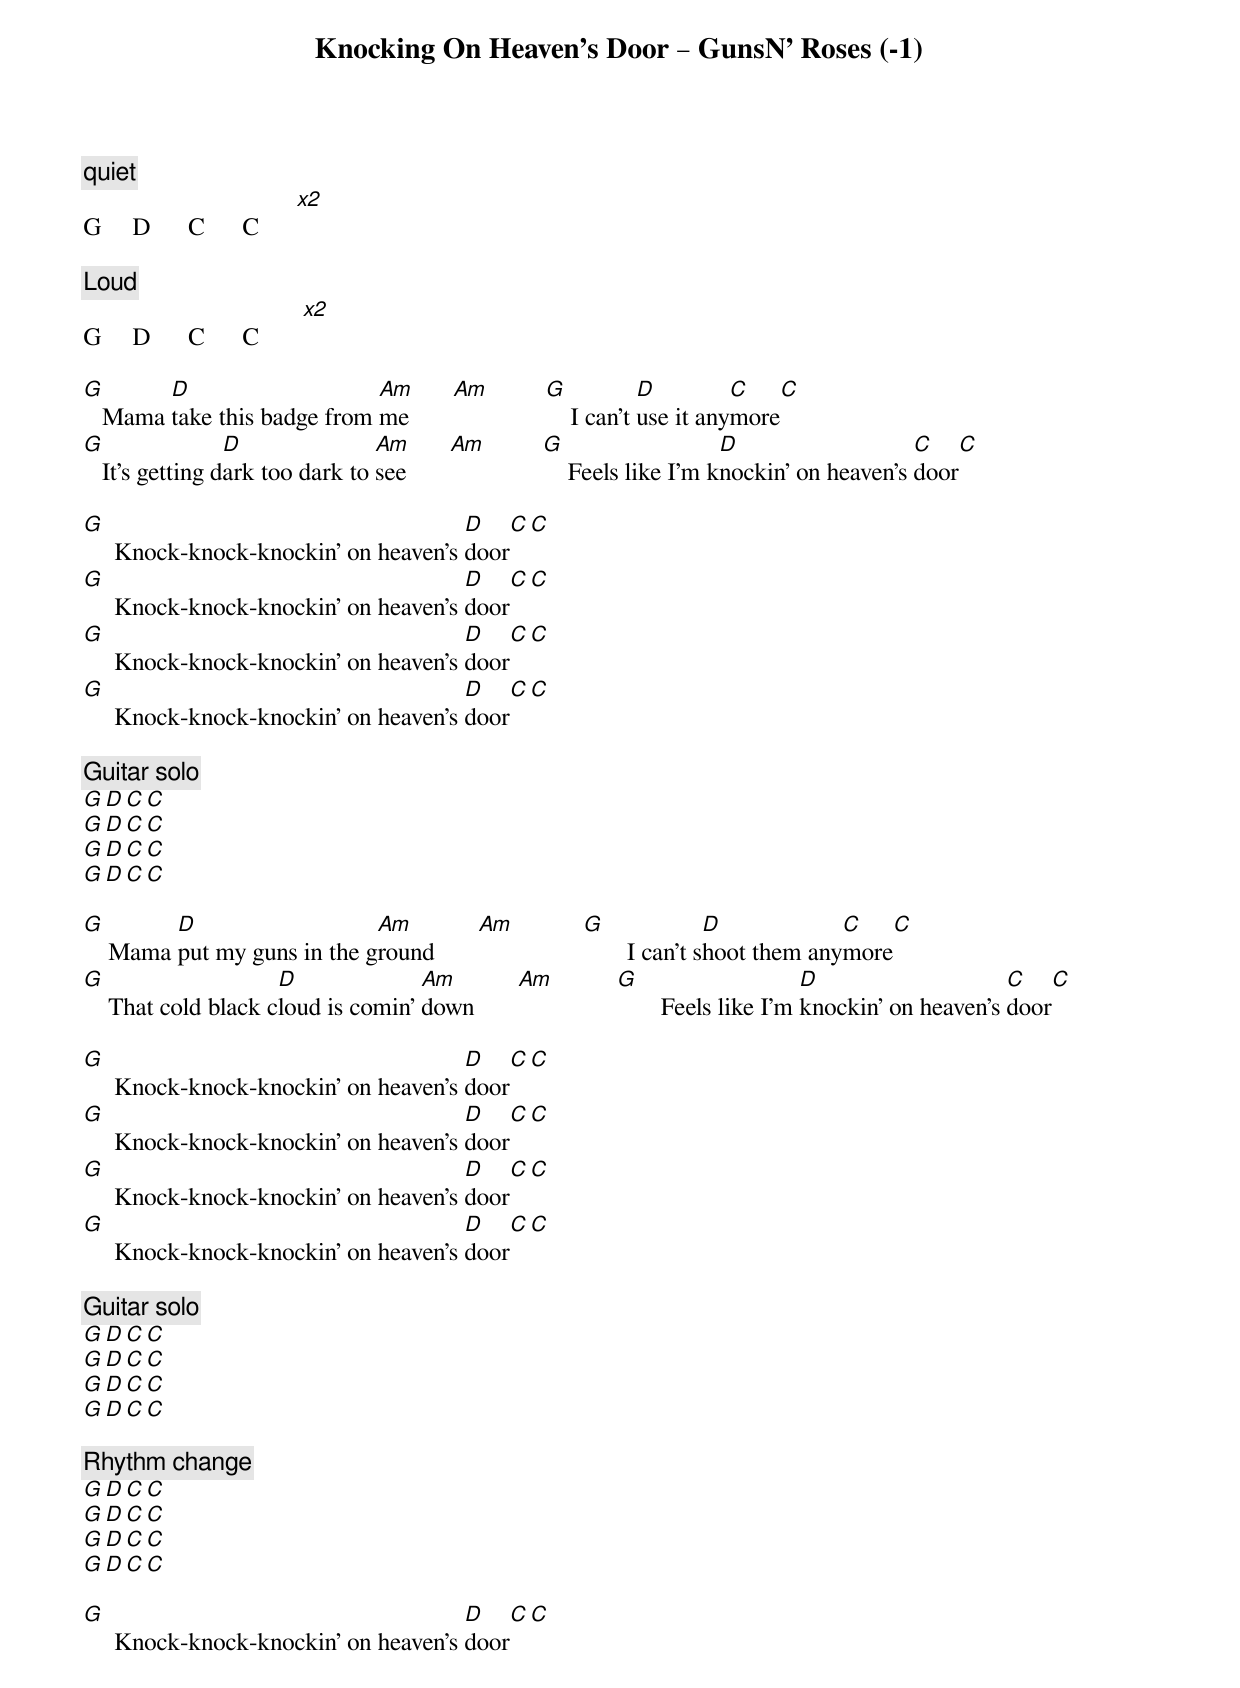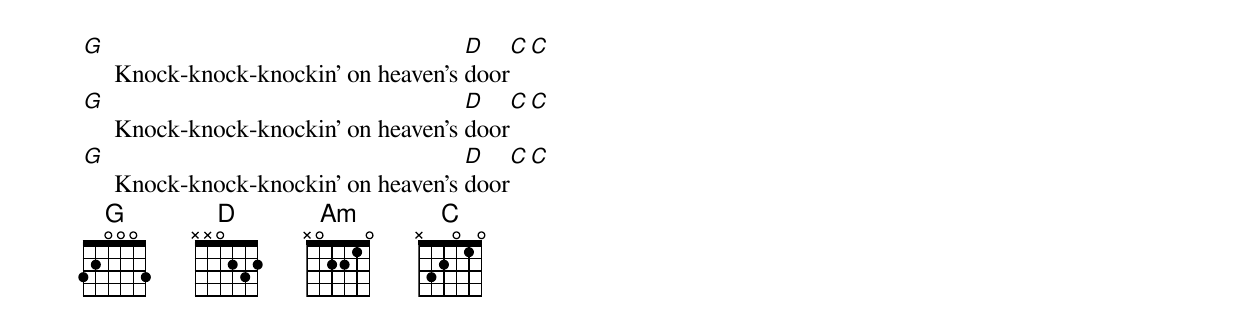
Knocking On Heaven's Door – GunsN' Roses (-1)

[quiet]
G     D      C      C      [x2]

[Loud]
G     D      C      C       [x2]

G       D                    Am       Am       G           D         C            C
   Mama take this badge from me                    I can't use it anymore
G                D               Am        Am       G                   D                   C           C
   It's getting dark too dark to see                    Feels like I'm knockin' on heaven's door

G                                     D             C               C
     Knock-knock-knockin' on heaven's door
G                                     D             C               C
     Knock-knock-knockin' on heaven's door
G                                     D             C               C
     Knock-knock-knockin' on heaven's door
G                                     D             C               C
     Knock-knock-knockin' on heaven's door

[Guitar solo]
G     D      C      C
G     D      C      C
G     D      C      C
G     D      C      C

G        D                   Am          Am         G               D            C              C
    Mama put my guns in the ground                         I can't shoot them anymore
G                    D              Am         Am        G                     D                    C           C
    That cold black cloud is comin' down                        Feels like I'm knockin' on heaven's door

G                                     D             C               C
     Knock-knock-knockin' on heaven's door
G                                     D             C               C
     Knock-knock-knockin' on heaven's door
G                                     D             C               C
     Knock-knock-knockin' on heaven's door
G                                     D             C               C
     Knock-knock-knockin' on heaven's door

[Guitar solo]
G     D      C     C
G     D      C     C
G     D      C     C
G     D      C     C

[Rhythm change]
G     D      C      C
G     D      C      C
G     D      C      C
G     D      C      C

G                                     D             C               C
     Knock-knock-knockin' on heaven's door
G                                     D             C               C
     Knock-knock-knockin' on heaven's door
G                                     D             C               C
     Knock-knock-knockin' on heaven's door
G                                     D             C               C
     Knock-knock-knockin' on heaven's door
